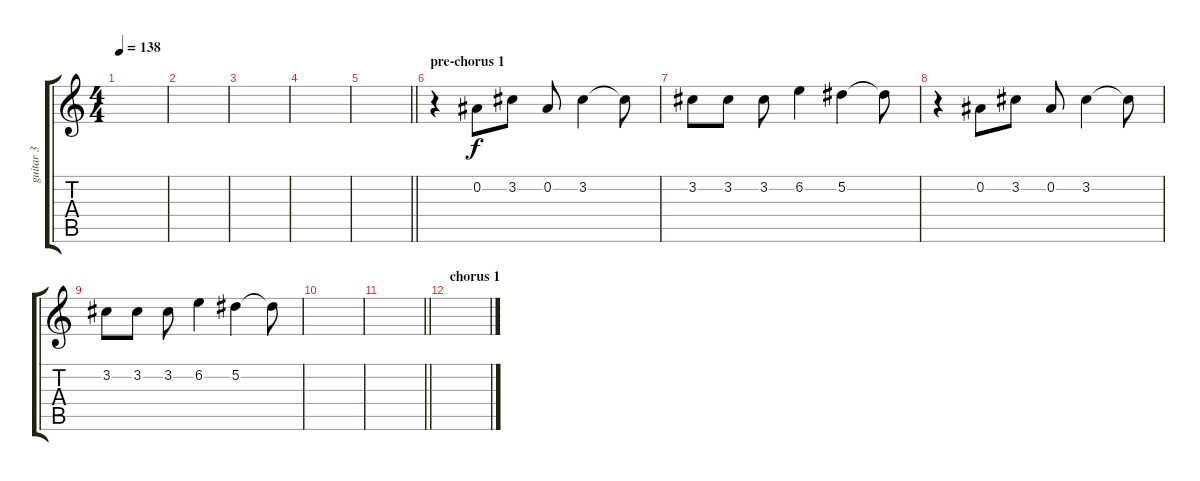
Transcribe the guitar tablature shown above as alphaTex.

\track ("guitar 3" "guitar 3") {instrument overdrivenguitar}
\staff {score tabs}
\tuning (Eb4 Bb3 Gb3 Db3 Ab2 Eb2) {hide}
\ts (4 4)
\tempo 138
\clef g2
\ks c
|
|
|
|
\barLineRight lightlight
|
\section ("" "pre-chorus 1")
r.4 0.2.8 3.2.8 0.2.8 3.2.4 3.2{t}.8 |
3.2.8 3.2.8 3.2.8 6.2.4 5.2.4 5.2{t}.8 |
r.4 0.2.8 3.2.8 0.2.8 3.2.4 3.2{t}.8 |
3.2.8 3.2.8 3.2.8 6.2.4 5.2.4 5.2{t}.8 |
|
\barLineRight lightlight
|
\section ("" "chorus 1")
